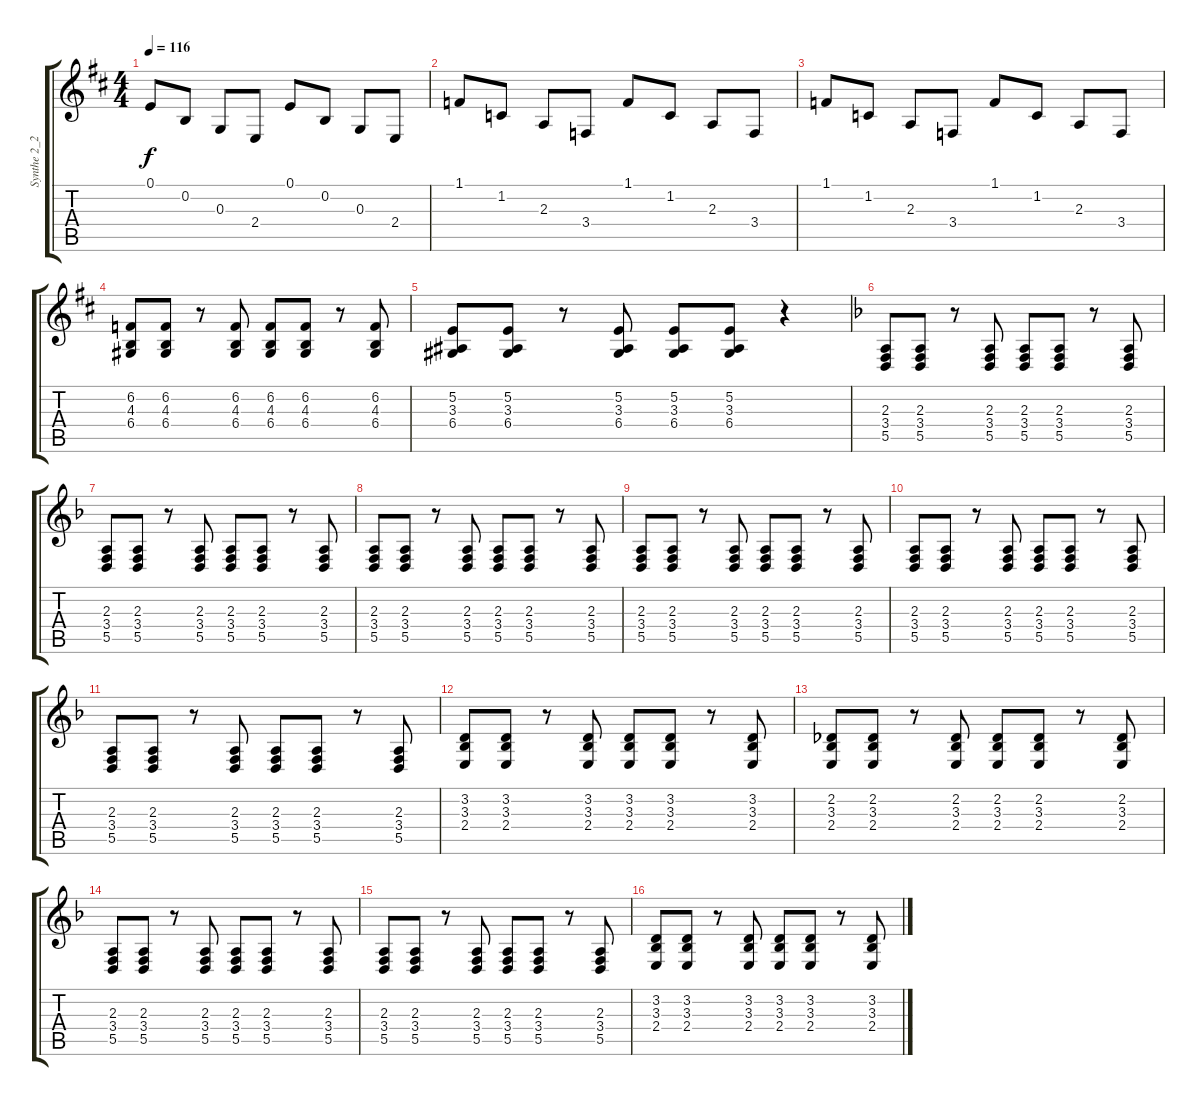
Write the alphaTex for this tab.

\track ("Synthe 2_2" "Synthe 2_2") {instrument pad3polysynth}
\staff {score tabs}
\tuning (E4 B3 G3 D3 A2 E2) {hide}
\ts (4 4)
\tempo 116
\clef g2
\ks d
0.1.8{dy f} 0.2.8 0.3.8 2.4.8 0.1.8 0.2.8 0.3.8 2.4.8 |
1.1.8 1.2.8 2.3.8 3.4.8 1.1.8 1.2.8 2.3.8 3.4.8 |
1.1.8 1.2.8 2.3.8 3.4.8 1.1.8 1.2.8 2.3.8 3.4.8 |
(6.2 4.3 6.4).8 (6.2 4.3 6.4).8 r.8 (6.2 4.3 6.4).8 (6.2 4.3 6.4).8 (6.2 4.3 6.4).8 r.8 (6.2 4.3 6.4).8 |
(5.2 3.3 6.4).8 (5.2 3.3 6.4).8 r.8 (5.2 3.3 6.4).8 (5.2 3.3 6.4).8 (5.2 3.3 6.4).8 r.4 |
\ks f
(2.3 3.4 5.5).8 (2.3 3.4 5.5).8 r.8 (2.3 3.4 5.5).8 (2.3 3.4 5.5).8 (2.3 3.4 5.5).8 r.8 (2.3 3.4 5.5).8 |
(2.3 3.4 5.5).8 (2.3 3.4 5.5).8 r.8 (2.3 3.4 5.5).8 (2.3 3.4 5.5).8 (2.3 3.4 5.5).8 r.8 (2.3 3.4 5.5).8 |
(2.3 3.4 5.5).8 (2.3 3.4 5.5).8 r.8 (2.3 3.4 5.5).8 (2.3 3.4 5.5).8 (2.3 3.4 5.5).8 r.8 (2.3 3.4 5.5).8 |
(2.3 3.4 5.5).8 (2.3 3.4 5.5).8 r.8 (2.3 3.4 5.5).8 (2.3 3.4 5.5).8 (2.3 3.4 5.5).8 r.8 (2.3 3.4 5.5).8 |
(2.3 3.4 5.5).8 (2.3 3.4 5.5).8 r.8 (2.3 3.4 5.5).8 (2.3 3.4 5.5).8 (2.3 3.4 5.5).8 r.8 (2.3 3.4 5.5).8 |
(2.3 3.4 5.5).8 (2.3 3.4 5.5).8 r.8 (2.3 3.4 5.5).8 (2.3 3.4 5.5).8 (2.3 3.4 5.5).8 r.8 (2.3 3.4 5.5).8 |
(3.2 3.3 2.4).8 (3.2 3.3 2.4).8 r.8 (3.2 3.3 2.4).8 (3.2 3.3 2.4).8 (3.2 3.3 2.4).8 r.8 (3.2 3.3 2.4).8 |
(2.2 3.3 2.4).8 (2.2 3.3 2.4).8 r.8 (2.2 3.3 2.4).8 (2.2 3.3 2.4).8 (2.2 3.3 2.4).8 r.8 (2.2 3.3 2.4).8 |
(2.3 3.4 5.5).8 (2.3 3.4 5.5).8 r.8 (2.3 3.4 5.5).8 (2.3 3.4 5.5).8 (2.3 3.4 5.5).8 r.8 (2.3 3.4 5.5).8 |
(2.3 3.4 5.5).8 (2.3 3.4 5.5).8 r.8 (2.3 3.4 5.5).8 (2.3 3.4 5.5).8 (2.3 3.4 5.5).8 r.8 (2.3 3.4 5.5).8 |
(3.2 3.3 2.4).8 (3.2 3.3 2.4).8 r.8 (3.2 3.3 2.4).8 (3.2 3.3 2.4).8 (3.2 3.3 2.4).8 r.8 (3.2 3.3 2.4).8
